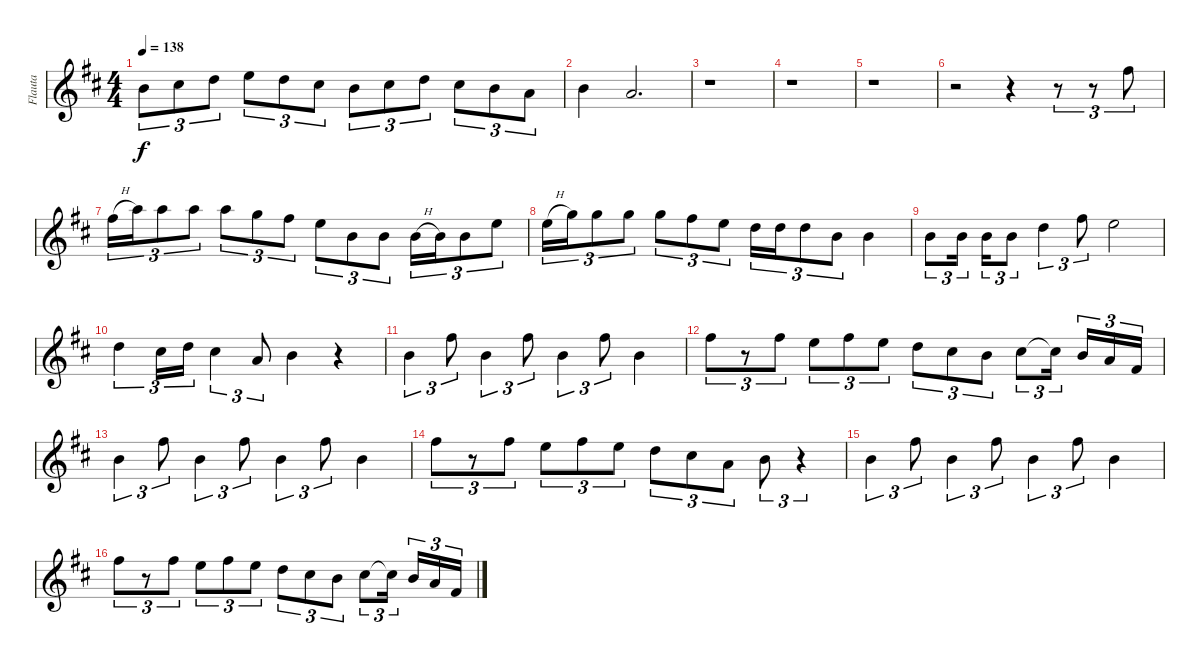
\track ("Flauta" "Flauta") {instrument flute}
\staff {score}
\tuning (E4 B3 G3 D3 A2 E2) {hide}
\ts (4 4)
\tempo 138
\clef g2
\ks d
12.2.8{tu (3 2) dy f} 14.2.8{tu (3 2)} 15.2.8{tu (3 2)} 12.1.8{tu (3 2)} 15.2.8{tu (3 2)} 14.2.8{tu (3 2)} 12.2.8{tu (3 2)} 14.2.8{tu (3 2)} 15.2.8{tu (3 2)} 14.2.8{tu (3 2)} 12.2.8{tu (3 2)} 14.3.8{tu (3 2)} |
12.2.4 14.3.2{d} |
r.1 |
r.1 |
r.1 |
r.2 r.4 r.8{tu (3 2)} r.8{tu (3 2)} 14.1.8{tu (3 2)} |
14.1{h}.16{tu (3 2)} 17.1.16{tu (3 2)} 17.1.8{tu (3 2)} 17.1.8{tu (3 2)} 17.1.8{tu (3 2)} 15.1.8{tu (3 2)} 14.1.8{tu (3 2)} 12.1.8{tu (3 2)} 12.2.8{tu (3 2)} 12.2.8{tu (3 2)} 12.2{h}.16{tu (3 2)} 12.2.16{tu (3 2)} 12.2.8{tu (3 2)} 12.1.8{tu (3 2)} |
12.1{h}.16{tu (3 2)} 15.1.16{tu (3 2)} 15.1.8{tu (3 2)} 15.1.8{tu (3 2)} 15.1.8{tu (3 2)} 14.1.8{tu (3 2)} 12.1.8{tu (3 2)} 10.1.16{tu (3 2)} 10.1.16{tu (3 2)} 10.1.8{tu (3 2)} 12.2.8{tu (3 2)} 12.2.4 |
12.2.8{tu (3 2)} 12.2.16{tu (3 2) beam splitsecondary} 12.2.16{tu (3 2)} 12.2.8{tu (3 2)} 10.1.4{tu (3 2)} 14.1.8{tu (3 2)} 12.1.2 |
10.1.4{tu (3 2)} 9.1.16{tu (3 2)} 10.1.16{tu (3 2)} 14.2.4{tu (3 2)} 10.2.8{tu (3 2)} 12.2.4 r.4 |
12.2.4{tu (3 2)} 14.1.8{tu (3 2)} 12.2.4{tu (3 2)} 14.1.8{tu (3 2)} 12.2.4{tu (3 2)} 14.1.8{tu (3 2)} 12.2.4 |
14.1.8{tu (3 2)} r.8{tu (3 2)} 14.1.8{tu (3 2)} 12.1.8{tu (3 2)} 14.1.8{tu (3 2)} 12.1.8{tu (3 2)} 15.2.8{tu (3 2)} 14.2.8{tu (3 2)} 12.2.8{tu (3 2)} 14.2.8{tu (3 2)} 14.2{t}.16{tu (3 2) beam splitsecondary} 12.2.16{tu (3 2)} 10.2.16{tu (3 2)} 11.3.16{tu (3 2)} |
12.2.4{tu (3 2)} 14.1.8{tu (3 2)} 12.2.4{tu (3 2)} 14.1.8{tu (3 2)} 12.2.4{tu (3 2)} 14.1.8{tu (3 2)} 12.2.4 |
14.1.8{tu (3 2)} r.8{tu (3 2)} 14.1.8{tu (3 2)} 12.1.8{tu (3 2)} 14.1.8{tu (3 2)} 12.1.8{tu (3 2)} 15.2.8{tu (3 2)} 14.2.8{tu (3 2)} 10.2.8{tu (3 2)} 12.2.8{tu (3 2)} r.4{tu (3 2)} |
12.2.4{tu (3 2)} 14.1.8{tu (3 2)} 12.2.4{tu (3 2)} 14.1.8{tu (3 2)} 12.2.4{tu (3 2)} 14.1.8{tu (3 2)} 12.2.4 |
14.1.8{tu (3 2)} r.8{tu (3 2)} 14.1.8{tu (3 2)} 12.1.8{tu (3 2)} 14.1.8{tu (3 2)} 12.1.8{tu (3 2)} 15.2.8{tu (3 2)} 14.2.8{tu (3 2)} 12.2.8{tu (3 2)} 14.2.8{tu (3 2)} 14.2{t}.16{tu (3 2) beam splitsecondary} 12.2.16{tu (3 2)} 10.2.16{tu (3 2)} 11.3.16{tu (3 2)}
